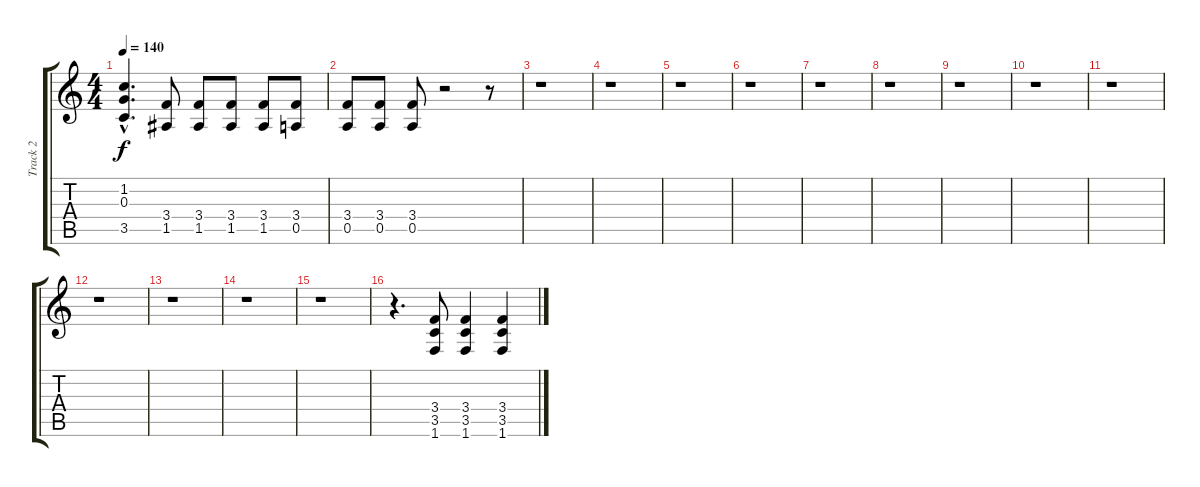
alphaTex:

\track ("Track 2" "Track 2") {instrument distortionguitar}
\staff {score tabs}
\tuning (E4 B3 G3 D3 A2 E2) {hide}
\ts (4 4)
\tempo 140
\clef g2
\ks c
(1.2{hac t} 0.3{hac t} 3.5{hac t}).4{d dy f} (3.4 1.5).8 (3.4 1.5).8 (3.4 1.5).8 (3.4 1.5).8 (3.4 0.5).8 |
(3.4 0.5).8 (3.4 0.5).8 (3.4 0.5).8 r.2 r.8 |
r.1 |
r.1 |
r.1 |
r.1 |
r.1 |
r.1 |
r.1 |
r.1 |
r.1 |
r.1 |
r.1 |
r.1 |
r.1 |
r.4{d} (3.4 3.5 1.6).8 (3.4 3.5 1.6).4 (3.4 3.5 1.6).4
